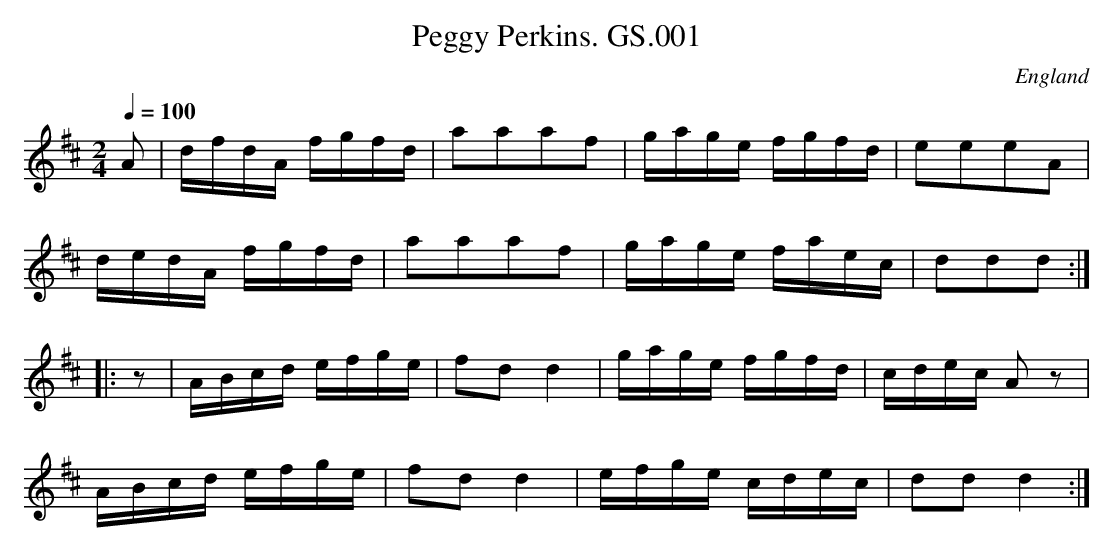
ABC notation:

X:1
T:Peggy Perkins. GS.001
M:2/4
L:1/16
Q:1/4=100
O:England
K:D major
A2 | dfdA fgfd | a2a2a2f2 | gage fgfd | e2e2e2A2 |!
dedA fgfd | a2a2a2f2 | gage faec | d2d2d2 :|!
|:z2|ABcd efge | f2d2 d4 | gage fgfd | cdec A2 z2 |!
ABcd efge | f2d2 d4 | efge cdec | d2d2 d4 :|
